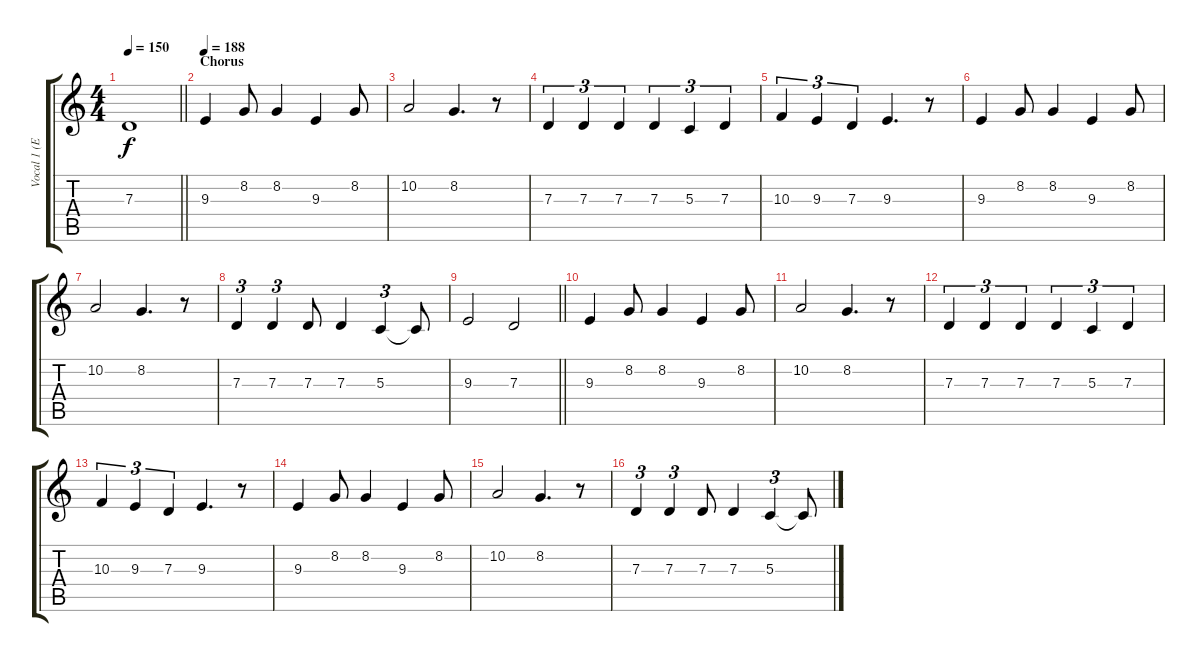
\track ("Vocal 1 (Erix)" "Vocal 1 (E") {instrument oboe}
\staff {score tabs}
\tuning (E4 B3 G3 D3 A2 E2) {hide}
\ts (4 4)
\tempo 150
\clef g2
\barLineRight lightlight
\ks c
7.3{t}.1{dy f} |
\section ("" "Chorus")
\tempo 188
9.3.4 8.2.8 8.2.4 9.3.4 8.2.8 |
10.2.2 8.2.4{d} r.8 |
7.3.4{tu (3 2)} 7.3.4{tu (3 2)} 7.3.4{tu (3 2)} 7.3.4{tu (3 2)} 5.3.4{tu (3 2)} 7.3.4{tu (3 2)} |
10.3.4{tu (3 2)} 9.3.4{tu (3 2)} 7.3.4{tu (3 2)} 9.3.4{d} r.8 |
9.3.4 8.2.8 8.2.4 9.3.4 8.2.8 |
10.2.2 8.2.4{d} r.8 |
7.3.4{tu (3 2)} 7.3.4{tu (3 2)} 7.3.8 7.3.4 5.3.4{tu (3 2)} 5.3{t}.8 |
\barLineRight lightlight
9.3.2 7.3.2 |
9.3.4 8.2.8 8.2.4 9.3.4 8.2.8 |
10.2.2 8.2.4{d} r.8 |
7.3.4{tu (3 2)} 7.3.4{tu (3 2)} 7.3.4{tu (3 2)} 7.3.4{tu (3 2)} 5.3.4{tu (3 2)} 7.3.4{tu (3 2)} |
10.3.4{tu (3 2)} 9.3.4{tu (3 2)} 7.3.4{tu (3 2)} 9.3.4{d} r.8 |
9.3.4 8.2.8 8.2.4 9.3.4 8.2.8 |
10.2.2 8.2.4{d} r.8 |
7.3.4{tu (3 2)} 7.3.4{tu (3 2)} 7.3.8 7.3.4 5.3.4{tu (3 2)} 5.3{t}.8
